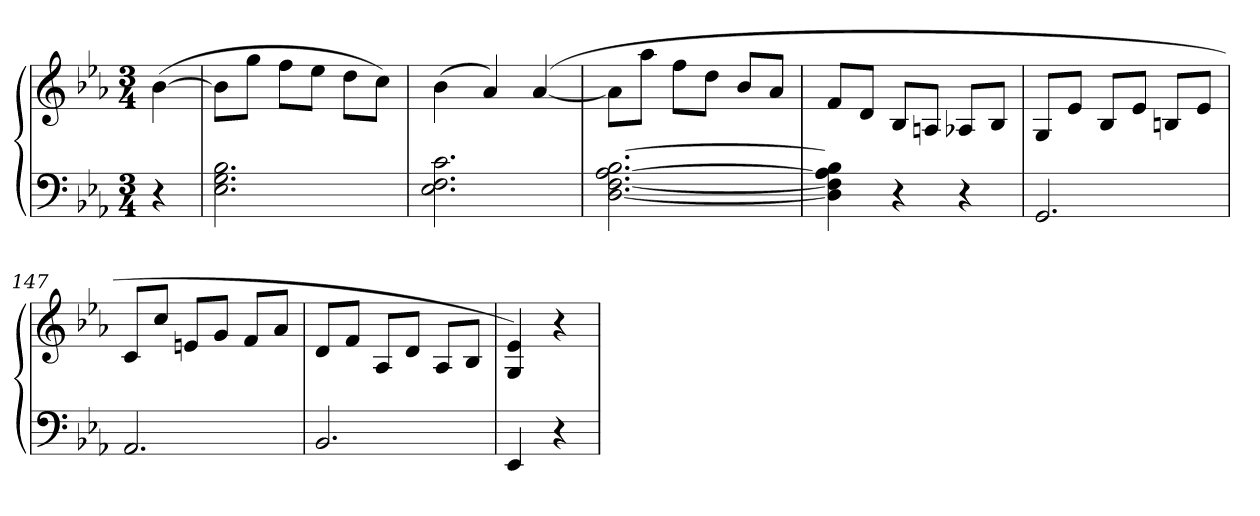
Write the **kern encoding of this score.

**kern	**kern
*part1	*part1
*staff2	*staff1
*clefF4	*clefG2
*k[b-e-a-]	*k[b-e-a-]
*c:	*c:
*M3/4	*M3/4
=	=
4r	([4b-
=142	=142
2.E- 2.G 2.B-	8b-L]
.	8ggJ
.	8ffL
.	8ee-J
.	8ddL
.	8ccJ)
=143	=143
2.E- 2.F 2.c	(4b-
.	4a-)
.	([4a-
=144	=144
[2.D [2.F [2.A- [2.B-	8a-L]
.	8aa-J
.	8ffL
.	8ddJ
.	8b-L
.	8a-J
=145	=145
4D] 4F] 4A-] 4B-]	8fL
.	8dJ
4r	8B-L
.	8AnJ
4r	8A-XL
.	8B-J
=146	=146
2.GG	8GL
.	8e-J
.	8B-L
.	8e-J
.	8BnL
.	8e-J
=147	=147
2.AA-	8cL
.	8ccJ
.	8enL
.	8gJ
.	8fL
.	8a-J
=148	=148
2.BB-	8dL
.	8fJ
.	8A-L
.	8dJ
.	8A-L
.	8B-J
=149	=149
4EE-	4G 4e-)
4r	4r
=	=
*-	*-
